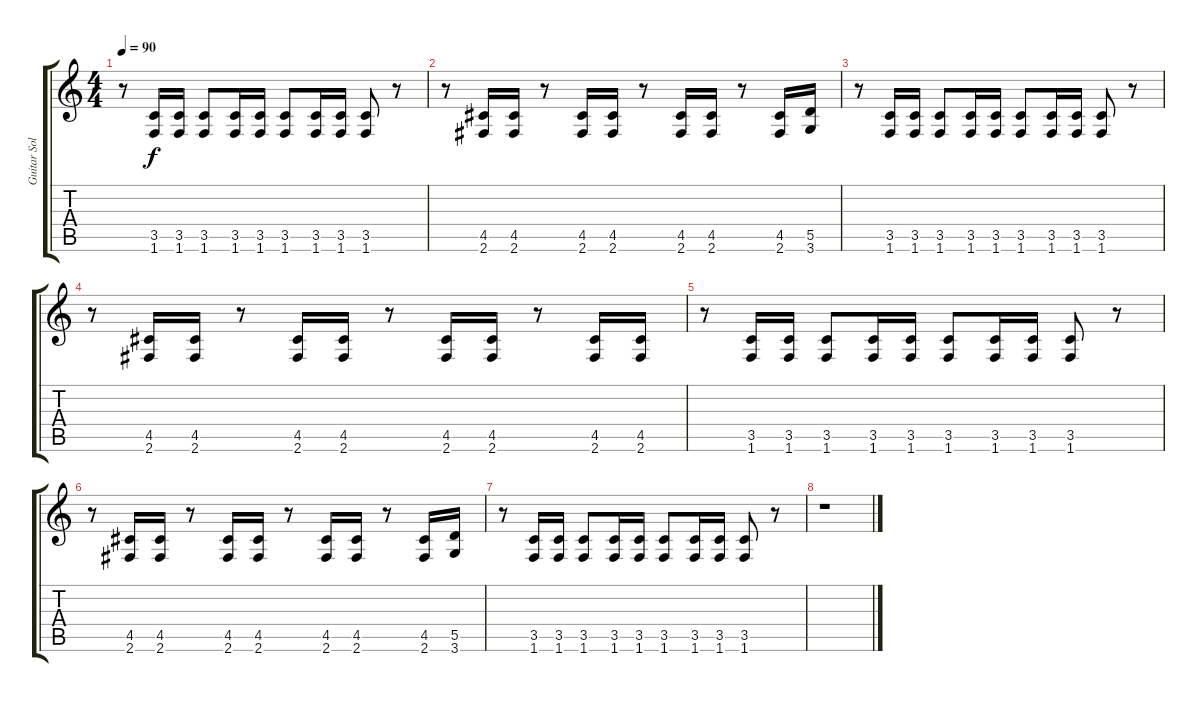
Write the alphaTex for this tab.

\track ("Guitar Solo" "Guitar Sol") {instrument distortionguitar}
\staff {score tabs}
\tuning (E4 B3 G3 D3 A2 E2) {hide}
\ts (4 4)
\tempo 90
\clef g2
\ks c
r.8{dy f} (3.5 1.6).16 (3.5 1.6).16 (3.5 1.6).8 (3.5 1.6).16 (3.5 1.6).16 (3.5 1.6).8 (3.5 1.6).16 (3.5 1.6).16 (3.5 1.6).8 r.8 |
r.8 (4.5 2.6).16 (4.5 2.6).16 r.8 (4.5 2.6).16 (4.5 2.6).16 r.8 (4.5 2.6).16 (4.5 2.6).16 r.8 (4.5 2.6).16 (5.5 3.6).16 |
r.8 (3.5 1.6).16 (3.5 1.6).16 (3.5 1.6).8 (3.5 1.6).16 (3.5 1.6).16 (3.5 1.6).8 (3.5 1.6).16 (3.5 1.6).16 (3.5 1.6).8 r.8 |
r.8 (4.5 2.6).16 (4.5 2.6).16 r.8 (4.5 2.6).16 (4.5 2.6).16 r.8 (4.5 2.6).16 (4.5 2.6).16 r.8 (4.5 2.6).16 (4.5 2.6).16 |
r.8 (3.5 1.6).16 (3.5 1.6).16 (3.5 1.6).8 (3.5 1.6).16 (3.5 1.6).16 (3.5 1.6).8 (3.5 1.6).16 (3.5 1.6).16 (3.5 1.6).8 r.8 |
r.8 (4.5 2.6).16 (4.5 2.6).16 r.8 (4.5 2.6).16 (4.5 2.6).16 r.8 (4.5 2.6).16 (4.5 2.6).16 r.8 (4.5 2.6).16 (5.5 3.6).16 |
r.8 (3.5 1.6).16 (3.5 1.6).16 (3.5 1.6).8 (3.5 1.6).16 (3.5 1.6).16 (3.5 1.6).8 (3.5 1.6).16 (3.5 1.6).16 (3.5 1.6).8 r.8 |
r.1
